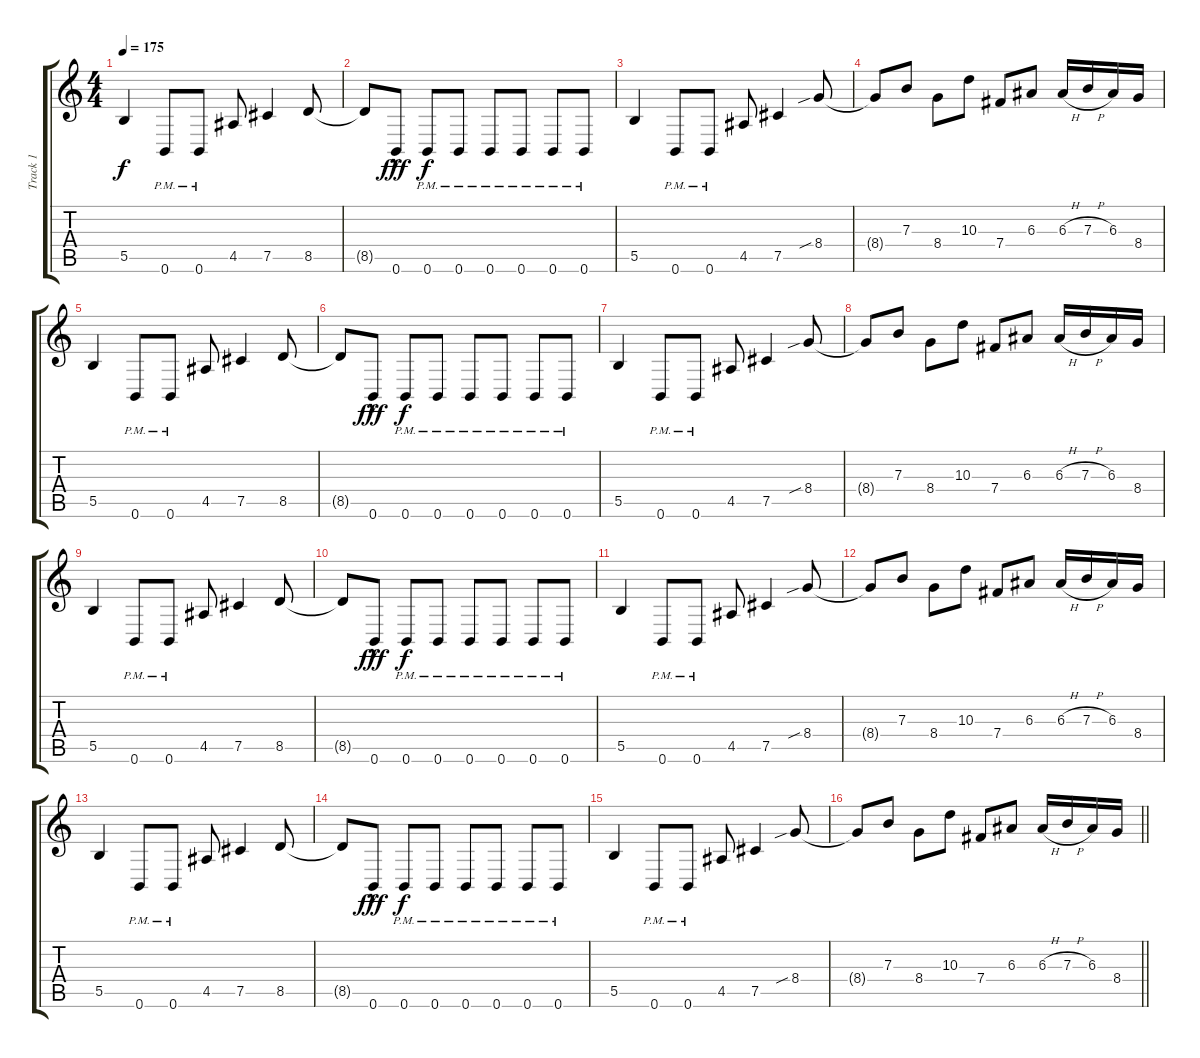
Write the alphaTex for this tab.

\track ("Track 1" "Track 1") {instrument distortionguitar}
\staff {score tabs}
\tuning (Db4 Ab3 E3 B2 Gb2 B1) {hide}
\ts (4 4)
\tempo 175
\clef g2
\ks c
5.5.4{dy f} 0.6{pm}.8 0.6{pm}.8 4.5.8 7.5.4 8.5.8 |
8.5{t}.8 0.6{hac}.8{dy fff} 0.6{pm}.8{dy f} 0.6{pm}.8 0.6{pm}.8 0.6{pm}.8 0.6{pm}.8 0.6{pm}.8 |
5.5.4 0.6{pm}.8 0.6{pm}.8 4.5.8 7.5.4 8.4{sib}.8 |
8.4{t}.8 7.3.8 8.4.8 10.3.8 7.4.8 6.3.8 6.3{h}.16 7.3{h}.16 6.3.16 8.4.16 |
5.5.4 0.6{pm}.8 0.6{pm}.8 4.5.8 7.5.4 8.5.8 |
8.5{t}.8 0.6{hac}.8{dy fff} 0.6{pm}.8{dy f} 0.6{pm}.8 0.6{pm}.8 0.6{pm}.8 0.6{pm}.8 0.6{pm}.8 |
5.5.4 0.6{pm}.8 0.6{pm}.8 4.5.8 7.5.4 8.4{sib}.8 |
8.4{t}.8 7.3.8 8.4.8 10.3.8 7.4.8 6.3.8 6.3{h}.16 7.3{h}.16 6.3.16 8.4.16 |
5.5.4 0.6{pm}.8 0.6{pm}.8 4.5.8 7.5.4 8.5.8 |
8.5{t}.8 0.6{hac}.8{dy fff} 0.6{pm}.8{dy f} 0.6{pm}.8 0.6{pm}.8 0.6{pm}.8 0.6{pm}.8 0.6{pm}.8 |
5.5.4 0.6{pm}.8 0.6{pm}.8 4.5.8 7.5.4 8.4{sib}.8 |
8.4{t}.8 7.3.8 8.4.8 10.3.8 7.4.8 6.3.8 6.3{h}.16 7.3{h}.16 6.3.16 8.4.16 |
5.5.4 0.6{pm}.8 0.6{pm}.8 4.5.8 7.5.4 8.5.8 |
8.5{t}.8 0.6{hac}.8{dy fff} 0.6{pm}.8{dy f} 0.6{pm}.8 0.6{pm}.8 0.6{pm}.8 0.6{pm}.8 0.6{pm}.8 |
5.5.4 0.6{pm}.8 0.6{pm}.8 4.5.8 7.5.4 8.4{sib}.8 |
\barLineRight lightlight
8.4{t}.8 7.3.8 8.4.8 10.3.8 7.4.8 6.3.8 6.3{h}.16 7.3{h}.16 6.3.16 8.4.16
